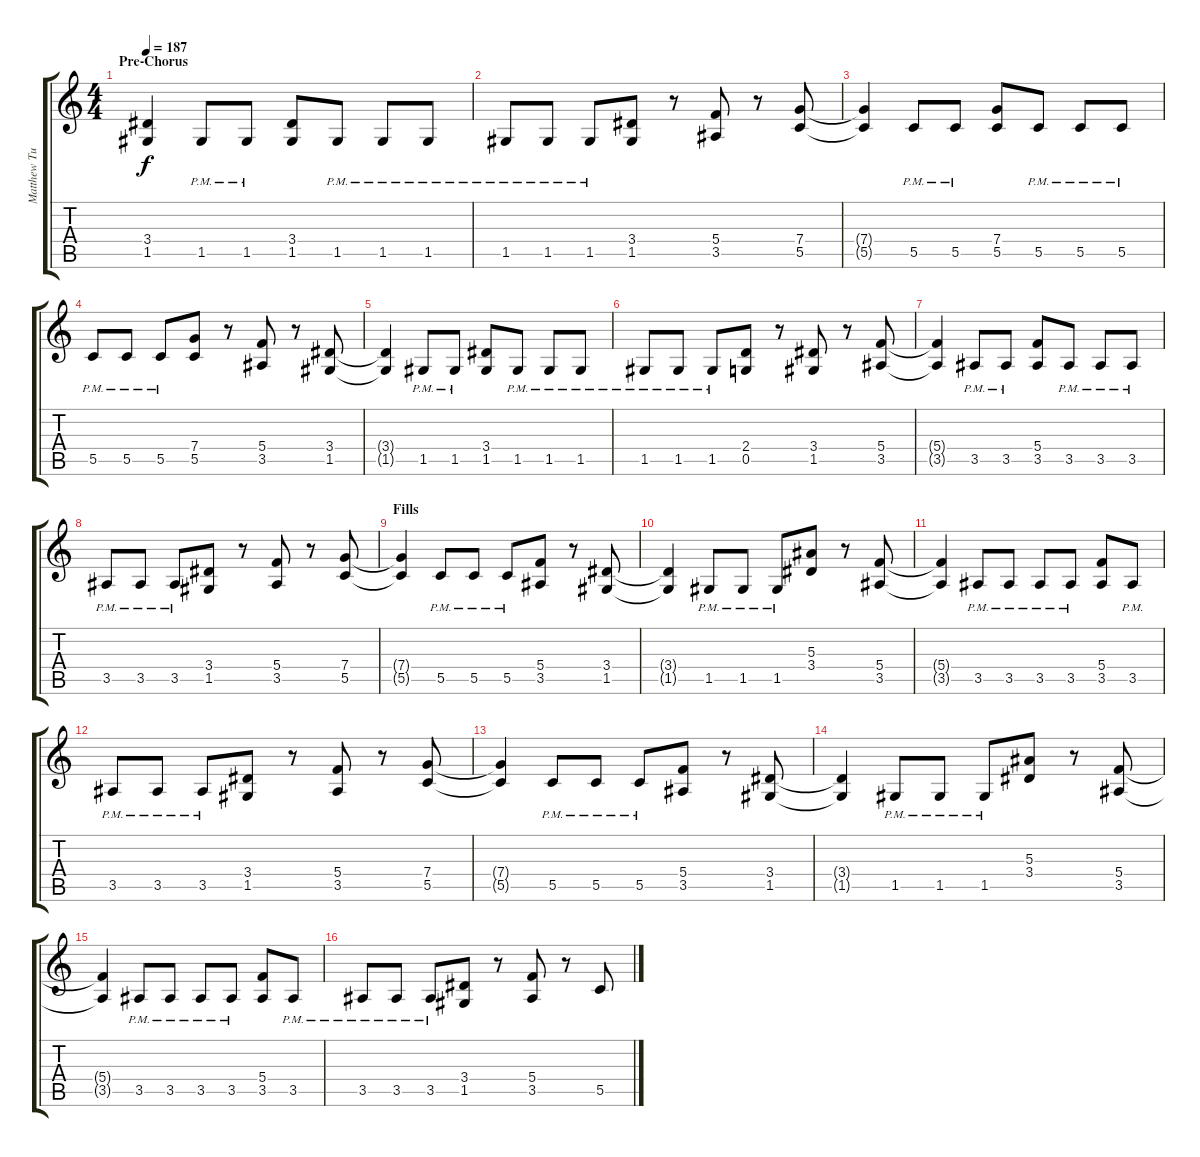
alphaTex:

\track ("Matthew Tuck - Rhythm" "Matthew Tu") {instrument distortionguitar}
\staff {score tabs}
\tuning (D4 A3 F3 C3 G2 C2) {hide}
\ts (4 4)
\section ("" "Pre-Chorus")
\tempo 187
\clef g2
\ks c
(3.4{t} 1.5{t}).4{dy f} 1.5{pm}.8 1.5{pm}.8 (3.4 1.5).8 1.5{pm}.8 1.5{pm}.8 1.5{pm}.8 |
1.5{pm}.8 1.5{pm}.8 1.5{pm}.8 (3.4 1.5).8 r.8 (5.4 3.5).8 r.8 (7.4 5.5).8 |
(7.4{t} 5.5{t}).4 5.5{pm}.8 5.5{pm}.8 (7.4 5.5).8 5.5{pm}.8 5.5{pm}.8 5.5{pm}.8 |
5.5{pm}.8 5.5{pm}.8 5.5{pm}.8 (7.4 5.5).8 r.8 (5.4 3.5).8 r.8 (3.4 1.5).8 |
(3.4{t} 1.5{t}).4 1.5{pm}.8 1.5{pm}.8 (3.4 1.5).8 1.5{pm}.8 1.5{pm}.8 1.5{pm}.8 |
1.5{pm}.8 1.5{pm}.8 1.5{pm}.8 (2.4 0.5).8 r.8 (3.4 1.5).8 r.8 (5.4 3.5).8 |
(5.4{t} 3.5{t}).4 3.5{pm}.8 3.5{pm}.8 (5.4 3.5).8 3.5{pm}.8 3.5{pm}.8 3.5{pm}.8 |
3.5{pm}.8 3.5{pm}.8 3.5{pm}.8 (3.4 1.5).8 r.8 (5.4 3.5).8 r.8 (7.4 5.5).8 |
\section ("" "Fills")
(7.4{t} 5.5{t}).4 5.5{pm}.8 5.5{pm}.8 5.5{pm}.8 (5.4 3.5).8 r.8 (3.4 1.5).8 |
(3.4{t} 1.5{t}).4 1.5{pm}.8 1.5{pm}.8 1.5{pm}.8 (5.3 3.4).8 r.8 (5.4 3.5).8 |
(5.4{t} 3.5{t}).4 3.5{pm}.8 3.5{pm}.8 3.5{pm}.8 3.5{pm}.8 (5.4 3.5).8 3.5{pm}.8 |
3.5{pm}.8 3.5{pm}.8 3.5{pm}.8 (3.4 1.5).8 r.8 (5.4 3.5).8 r.8 (7.4 5.5).8 |
(7.4{t} 5.5{t}).4 5.5{pm}.8 5.5{pm}.8 5.5{pm}.8 (5.4 3.5).8 r.8 (3.4 1.5).8 |
(3.4{t} 1.5{t}).4 1.5{pm}.8 1.5{pm}.8 1.5{pm}.8 (5.3 3.4).8 r.8 (5.4 3.5).8 |
(5.4{t} 3.5{t}).4 3.5{pm}.8 3.5{pm}.8 3.5{pm}.8 3.5{pm}.8 (5.4 3.5).8 3.5{pm}.8 |
3.5{pm}.8 3.5{pm}.8 3.5{pm}.8 (3.4 1.5).8 r.8 (5.4 3.5).8 r.8 5.5.8
